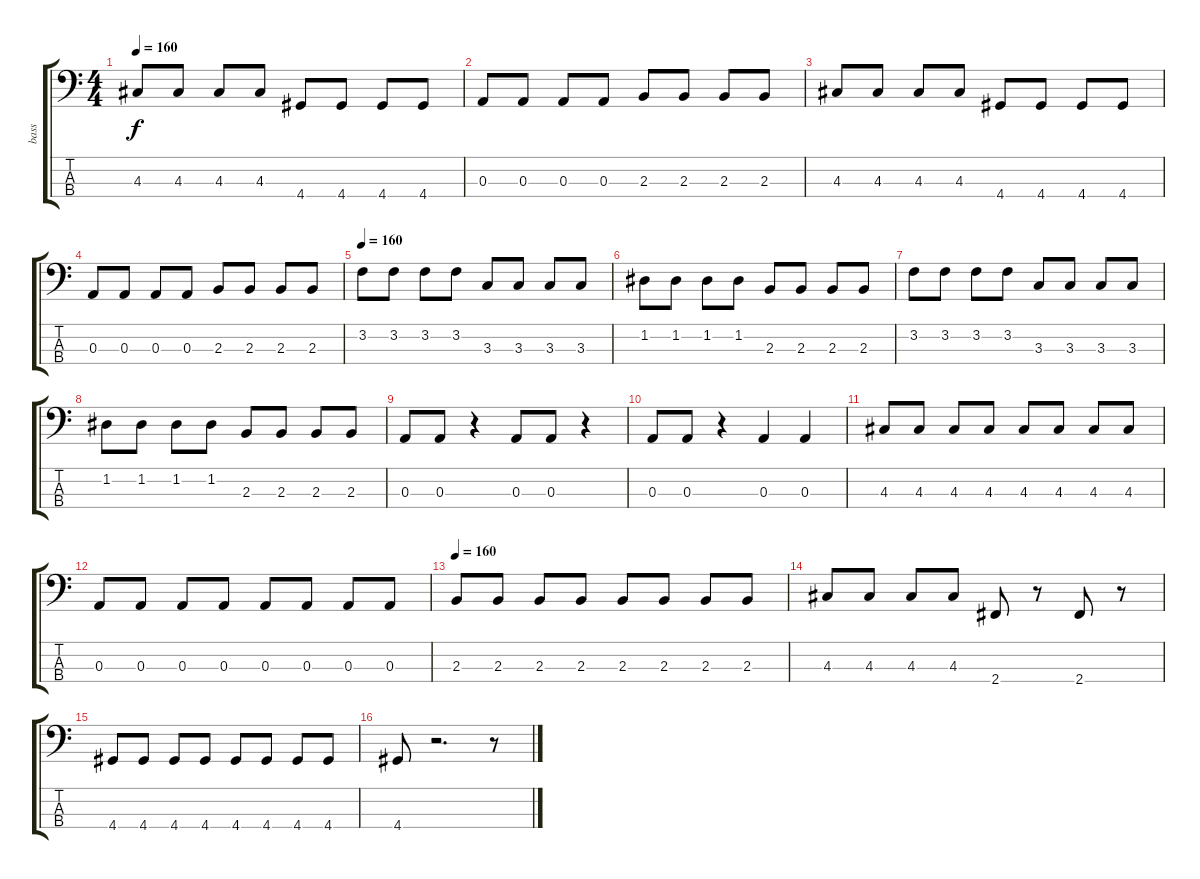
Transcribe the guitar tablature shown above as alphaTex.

\track ("bass" "bass") {instrument electricbassfinger}
\staff {score tabs}
\tuning (G2 D2 A1 E1) {hide}
\ts (4 4)
\tempo 160
\clef f4
\ks c
4.3.8{dy f} 4.3.8 4.3.8 4.3.8 4.4.8 4.4.8 4.4.8 4.4.8 |
0.3.8 0.3.8 0.3.8 0.3.8 2.3.8 2.3.8 2.3.8 2.3.8 |
4.3.8 4.3.8 4.3.8 4.3.8 4.4.8 4.4.8 4.4.8 4.4.8 |
0.3.8 0.3.8 0.3.8 0.3.8 2.3.8 2.3.8 2.3.8 2.3.8 |
\tempo 160
3.2.8 3.2.8 3.2.8 3.2.8 3.3.8 3.3.8 3.3.8 3.3.8 |
1.2.8 1.2.8 1.2.8 1.2.8 2.3.8 2.3.8 2.3.8 2.3.8 |
3.2.8 3.2.8 3.2.8 3.2.8 3.3.8 3.3.8 3.3.8 3.3.8 |
1.2.8 1.2.8 1.2.8 1.2.8 2.3.8 2.3.8 2.3.8 2.3.8 |
0.3.8 0.3.8 r.4 0.3.8 0.3.8 r.4 |
0.3.8 0.3.8 r.4 0.3.4 0.3.4 |
4.3.8 4.3.8 4.3.8 4.3.8 4.3.8 4.3.8 4.3.8 4.3.8 |
0.3.8 0.3.8 0.3.8 0.3.8 0.3.8 0.3.8 0.3.8 0.3.8 |
\tempo 160
2.3.8 2.3.8 2.3.8 2.3.8 2.3.8 2.3.8 2.3.8 2.3.8 |
4.3.8 4.3.8 4.3.8 4.3.8 2.4.8 r.8 2.4.8 r.8 |
4.4.8 4.4.8 4.4.8 4.4.8 4.4.8 4.4.8 4.4.8 4.4.8 |
4.4.8 r.2{d} r.8
